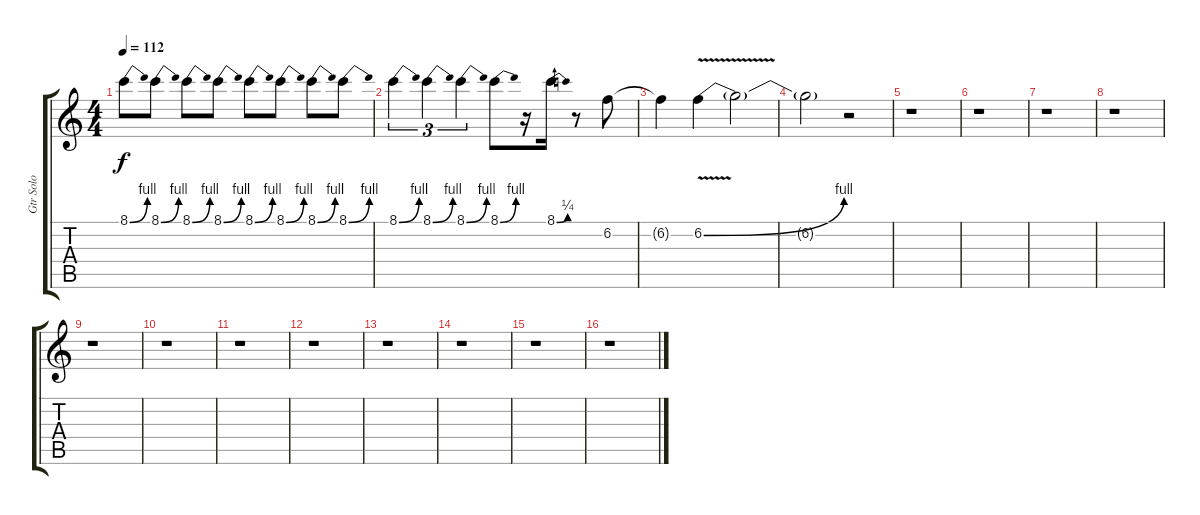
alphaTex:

\track ("Gtr Solo" "Gtr Solo") {instrument distortionguitar}
\staff {score tabs}
\tuning (E4 B3 G3 D3 A2 E2) {hide}
\ts (4 4)
\tempo 112
\clef g2
\ks c
8.1{be (bend 0 0 60 4)}.8{dy f} 8.1{be (bend 0 0 60 4)}.8 8.1{be (bend 0 0 60 4)}.8 8.1{be (bend 0 0 60 4)}.8 8.1{be (bend 0 0 60 4)}.8 8.1{be (bend 0 0 60 4)}.8 8.1{be (bend 0 0 60 4)}.8 8.1{be (bend 0 0 60 4)}.8 |
8.1{be (bend 0 0 60 4)}.4{tu (3 2)} 8.1{be (bend 0 0 60 4)}.4{tu (3 2)} 8.1{be (bend 0 0 60 4)}.4{tu (3 2)} 8.1{be (bend 0 0 60 4)}.8 r.16 8.1{be (bend 0 0 60 1)}.16 r.8 6.2.8 |
6.2{t}.4 6.2{be (bend 0 0 60 4) v}.4 6.2{t}.2 |
6.2{t}.2 r.2 |
r.1 |
r.1 |
r.1 |
r.1 |
r.1 |
r.1 |
r.1 |
r.1 |
r.1 |
r.1 |
r.1 |
r.1
